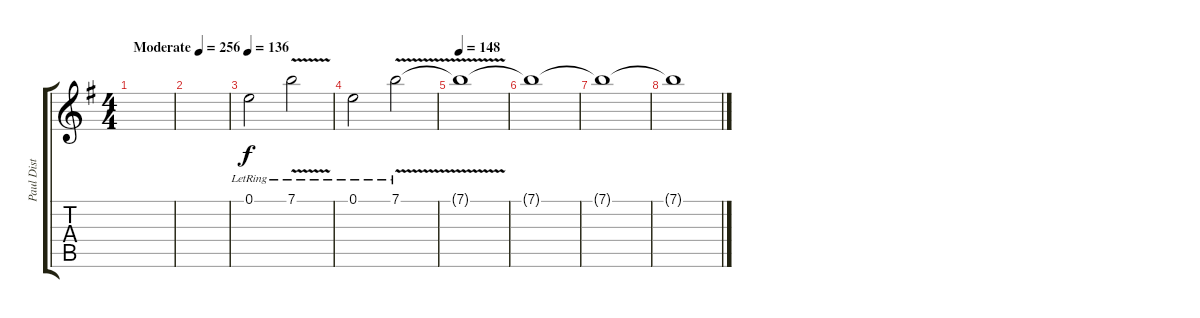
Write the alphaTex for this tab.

\track ("Paul Dist" "Paul Dist") {instrument overdrivenguitar}
\staff {score tabs}
\tuning (E4 B3 G3 D3 A2 E2) {hide}
\ts (4 4)
\tempo (256 "Moderate")
\clef g2
\ks eminor
|
|
\tempo 136
0.1{lr}.2 7.1{v lr}.2 |
0.1{lr}.2 7.1{v lr}.2 |
\tempo 148
7.1{t}.1 |
7.1{t}.1 |
7.1{t}.1 |
7.1{t}.1
